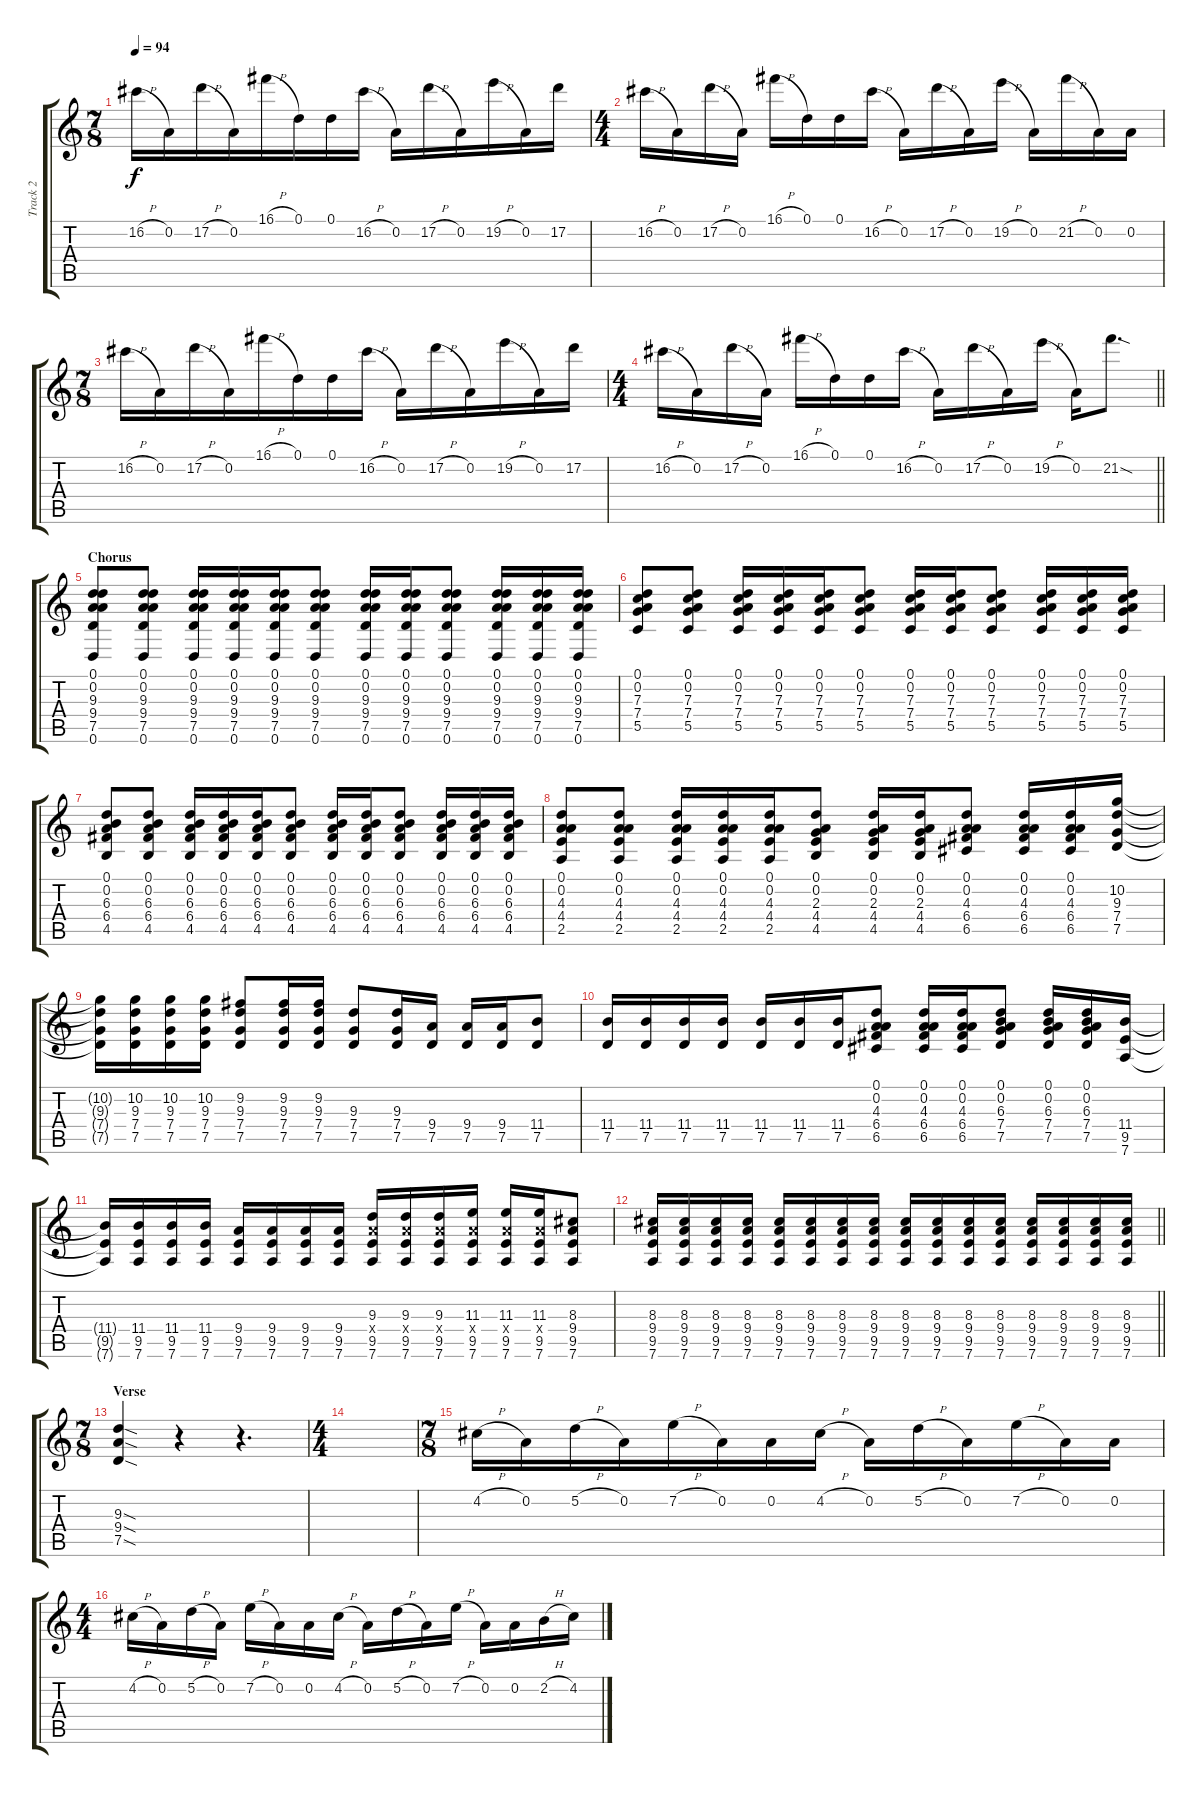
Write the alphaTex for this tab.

\track ("Track 2" "Track 2") {instrument distortionguitar}
\staff {score tabs}
\tuning (D4 A3 F3 C3 G2 D2) {hide}
\ts (7 8)
\tempo 94
\clef g2
\ks c
16.2{h}.16{dy f} 0.2.16 17.2{h}.16 0.2.16 16.1{h}.16 0.1.16 0.1.16 16.2{h}.16 0.2.16 17.2{h}.16 0.2.16 19.2{h}.16 0.2.16 17.2.16 |
\ts (4 4)
16.2{h}.16 0.2.16 17.2{h}.16 0.2.16 16.1{h}.16 0.1.16 0.1.16 16.2{h}.16 0.2.16 17.2{h}.16 0.2.16 19.2{h}.16 0.2.16 21.2{h}.16 0.2.16 0.2.16 |
\ts (7 8)
16.2{h}.16 0.2.16 17.2{h}.16 0.2.16 16.1{h}.16 0.1.16 0.1.16 16.2{h}.16 0.2.16 17.2{h}.16 0.2.16 19.2{h}.16 0.2.16 17.2.16 |
\ts (4 4)
\barLineRight lightlight
16.2{h}.16 0.2.16 17.2{h}.16 0.2.16 16.1{h}.16 0.1.16 0.1.16 16.2{h}.16 0.2.16 17.2{h}.16 0.2.16 19.2{h}.16 0.2.16 21.2{sod}.8{d} |
\section ("" "Chorus")
(0.1 0.2 9.3 9.4 7.5 0.6).8 (0.1 0.2 9.3 9.4 7.5 0.6).8 (0.1 0.2 9.3 9.4 7.5 0.6).16 (0.1 0.2 9.3 9.4 7.5 0.6).16 (0.1 0.2 9.3 9.4 7.5 0.6).16 (0.1 0.2 9.3 9.4 7.5 0.6).8 (0.1 0.2 9.3 9.4 7.5 0.6).16 (0.1 0.2 9.3 9.4 7.5 0.6).16 (0.1 0.2 9.3 9.4 7.5 0.6).8 (0.1 0.2 9.3 9.4 7.5 0.6).16 (0.1 0.2 9.3 9.4 7.5 0.6).16 (0.1 0.2 9.3 9.4 7.5 0.6).16 |
(0.1 0.2 7.3 7.4 5.5).8 (0.1 0.2 7.3 7.4 5.5).8 (0.1 0.2 7.3 7.4 5.5).16 (0.1 0.2 7.3 7.4 5.5).16 (0.1 0.2 7.3 7.4 5.5).16 (0.1 0.2 7.3 7.4 5.5).8 (0.1 0.2 7.3 7.4 5.5).16 (0.1 0.2 7.3 7.4 5.5).16 (0.1 0.2 7.3 7.4 5.5).8 (0.1 0.2 7.3 7.4 5.5).16 (0.1 0.2 7.3 7.4 5.5).16 (0.1 0.2 7.3 7.4 5.5).16 |
(0.1 0.2 6.3 6.4 4.5).8 (0.1 0.2 6.3 6.4 4.5).8 (0.1 0.2 6.3 6.4 4.5).16 (0.1 0.2 6.3 6.4 4.5).16 (0.1 0.2 6.3 6.4 4.5).16 (0.1 0.2 6.3 6.4 4.5).8 (0.1 0.2 6.3 6.4 4.5).16 (0.1 0.2 6.3 6.4 4.5).16 (0.1 0.2 6.3 6.4 4.5).8 (0.1 0.2 6.3 6.4 4.5).16 (0.1 0.2 6.3 6.4 4.5).16 (0.1 0.2 6.3 6.4 4.5).16 |
(0.1 0.2 4.3 4.4 2.5).8 (0.1 0.2 4.3 4.4 2.5).8 (0.1 0.2 4.3 4.4 2.5).16 (0.1 0.2 4.3 4.4 2.5).16 (0.1 0.2 4.3 4.4 2.5).16 (0.1 0.2 2.3 4.4 4.5).8 (0.1 0.2 2.3 4.4 4.5).16 (0.1 0.2 2.3 4.4 4.5).16 (0.1 0.2 4.3 6.4 6.5).8 (0.1 0.2 4.3 6.4 6.5).16 (0.1 0.2 4.3 6.4 6.5).16 (10.2 9.3 7.4 7.5).16 |
(10.2{t} 9.3{t} 7.4{t} 7.5{t}).16 (10.2 9.3 7.4 7.5).16 (10.2 9.3 7.4 7.5).16 (10.2 9.3 7.4 7.5).16 (9.2 9.3 7.4 7.5).8 (9.2 9.3 7.4 7.5).16 (9.2 9.3 7.4 7.5).16 (9.3 7.4 7.5).8 (9.3 7.4 7.5).16 (9.4 7.5).16 (9.4 7.5).16 (9.4 7.5).16 (11.4 7.5).8 |
(11.4 7.5).16 (11.4 7.5).16 (11.4 7.5).16 (11.4 7.5).16 (11.4 7.5).16 (11.4 7.5).16 (11.4 7.5).16 (0.1 0.2 4.3 6.4 6.5).8 (0.1 0.2 4.3 6.4 6.5).16 (0.1 0.2 4.3 6.4 6.5).16 (0.1 0.2 6.3 7.4 7.5).8 (0.1 0.2 6.3 7.4 7.5).16 (0.1 0.2 6.3 7.4 7.5).16 (11.4 9.5 7.6).16 |
(11.4{t} 9.5{t} 7.6{t}).16 (11.4 9.5 7.6).16 (11.4 9.5 7.6).16 (11.4 9.5 7.6).16 (9.4 9.5 7.6).16 (9.4 9.5 7.6).16 (9.4 9.5 7.6).16 (9.4 9.5 7.6).16 (9.3 9.4{x} 9.5 7.6).16 (9.3 9.4{x} 9.5 7.6).16 (9.3 9.4{x} 9.5 7.6).16 (11.3 9.4{x} 9.5 7.6).16 (11.3 9.4{x} 9.5 7.6).16 (11.3 9.4{x} 9.5 7.6).16 (8.3 9.4 9.5 7.6).8 |
\barLineRight lightlight
(8.3 9.4 9.5 7.6).16 (8.3 9.4 9.5 7.6).16 (8.3 9.4 9.5 7.6).16 (8.3 9.4 9.5 7.6).16 (8.3 9.4 9.5 7.6).16 (8.3 9.4 9.5 7.6).16 (8.3 9.4 9.5 7.6).16 (8.3 9.4 9.5 7.6).16 (8.3 9.4 9.5 7.6).16 (8.3 9.4 9.5 7.6).16 (8.3 9.4 9.5 7.6).16 (8.3 9.4 9.5 7.6).16 (8.3 9.4 9.5 7.6).16 (8.3 9.4 9.5 7.6).16 (8.3 9.4 9.5 7.6).16 (8.3 9.4 9.5 7.6).16 |
\ts (7 8)
\section ("" "Verse")
(9.3{sod} 9.4{sod} 7.5{sod}).4 r.4 r.4{d} |
\ts (4 4)
|
\ts (7 8)
4.2{h}.16 0.2.16 5.2{h}.16 0.2.16 7.2{h}.16 0.2.16 0.2.16 4.2{h}.16 0.2.16 5.2{h}.16 0.2.16 7.2{h}.16 0.2.16 0.2.16 |
\ts (4 4)
4.2{h}.16 0.2.16 5.2{h}.16 0.2.16 7.2{h}.16 0.2.16 0.2.16 4.2{h}.16 0.2.16 5.2{h}.16 0.2.16 7.2{h}.16 0.2.16 0.2.16 2.2{h}.16 4.2.16
